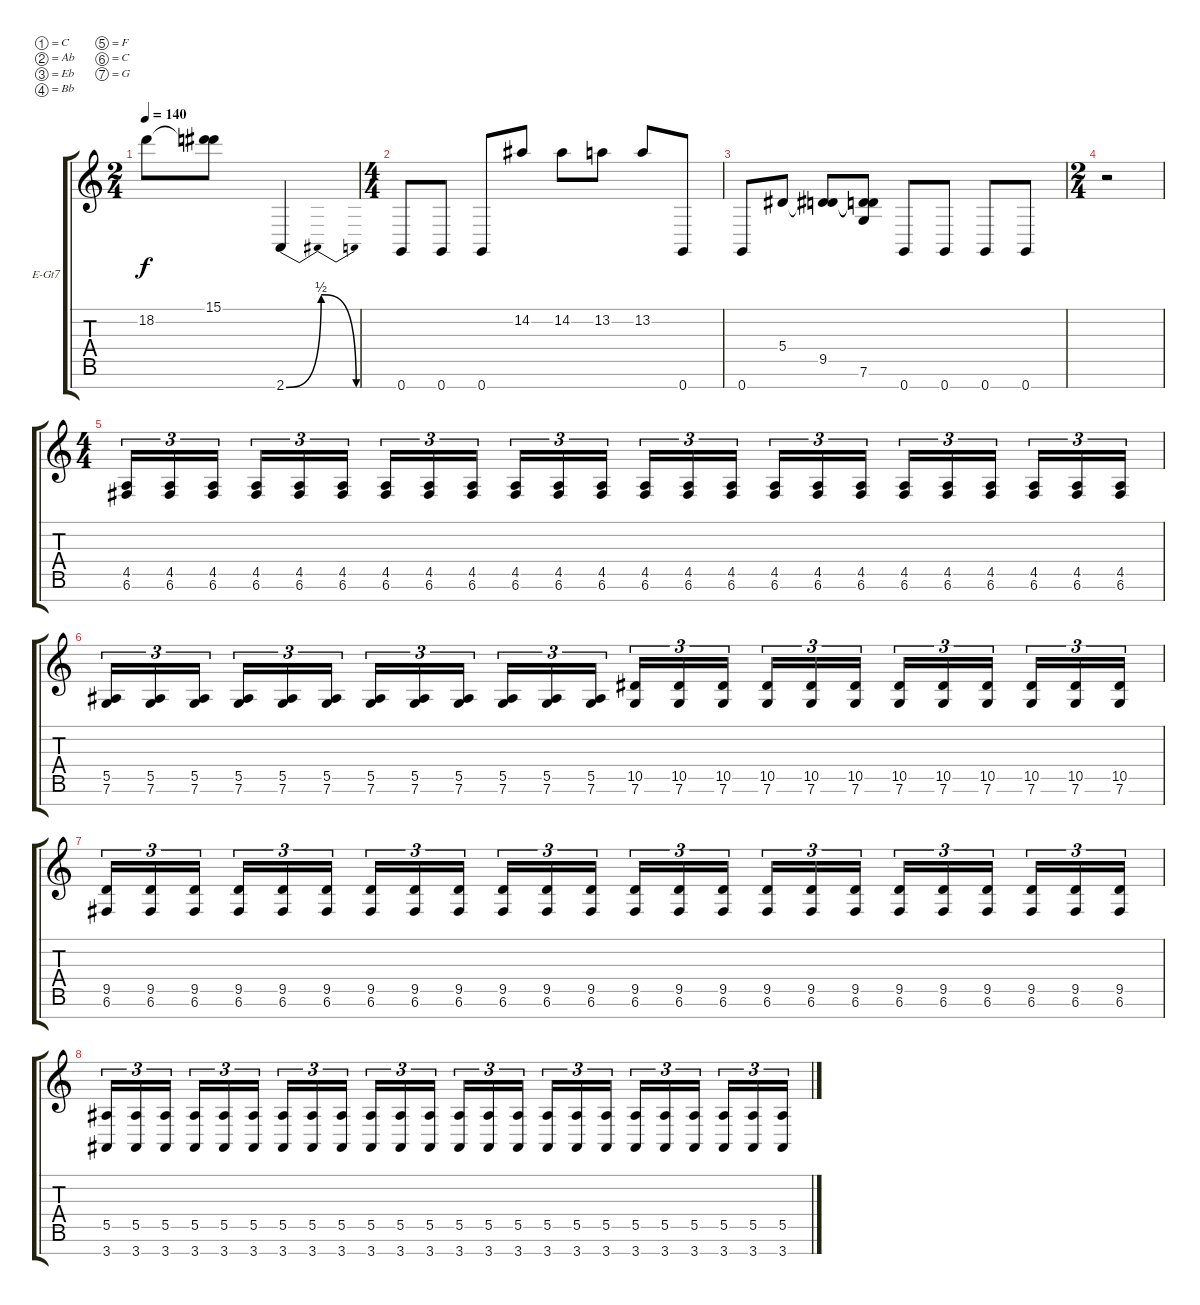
\bracketExtendMode groupsimilarinstruments
\firstSystemTrackNameOrientation horizontal
\otherSystemsTrackNameOrientation horizontal
\track ("Daniel" "E-Gt7") {instrument distortionguitar}
\staff {score tabs}
\tuning (C4 Ab3 Eb3 Bb2 F2 C2 G1)
\ts (2 4)
\beaming (8 2 2 2 2)
\tempo 140
\clef g2
\ks c
18.2.8{dy f} (15.1 18.2{t}).8 2.7{be (bendrelease 0 0 30 2 30 2 60 0)}.4 |
\ts (4 4)
\beaming (8 2 2 2 2)
0.7.8 0.7.8 0.7.8 14.2.8 14.2.8 13.2.8 13.2.8 0.7.8 |
0.7.8 5.4.8 (9.5 5.4{t}).8 (5.4{t} 9.5{t} 7.6).8 0.7.8 0.7.8 0.7.8 0.7.8 |
\ts (2 4)
\beaming (8 2 2 2 2)
r.2 |
\ts (4 4)
\beaming (8 2 2 2 2)
(4.5 6.6).16{tu (3 2)} (4.5 6.6).16{tu (3 2)} (4.5 6.6).16{tu (3 2)} (4.5 6.6).16{tu (3 2)} (4.5 6.6).16{tu (3 2)} (4.5 6.6).16{tu (3 2)} (4.5 6.6).16{tu (3 2)} (4.5 6.6).16{tu (3 2)} (4.5 6.6).16{tu (3 2)} (4.5 6.6).16{tu (3 2)} (4.5 6.6).16{tu (3 2)} (4.5 6.6).16{tu (3 2)} (4.5 6.6).16{tu (3 2)} (4.5 6.6).16{tu (3 2)} (4.5 6.6).16{tu (3 2)} (4.5 6.6).16{tu (3 2)} (4.5 6.6).16{tu (3 2)} (4.5 6.6).16{tu (3 2)} (4.5 6.6).16{tu (3 2)} (4.5 6.6).16{tu (3 2)} (4.5 6.6).16{tu (3 2)} (4.5 6.6).16{tu (3 2)} (4.5 6.6).16{tu (3 2)} (4.5 6.6).16{tu (3 2)} |
(5.5 7.6).16{tu (3 2)} (5.5 7.6).16{tu (3 2)} (5.5 7.6).16{tu (3 2)} (5.5 7.6).16{tu (3 2)} (5.5 7.6).16{tu (3 2)} (5.5 7.6).16{tu (3 2)} (5.5 7.6).16{tu (3 2)} (5.5 7.6).16{tu (3 2)} (5.5 7.6).16{tu (3 2)} (5.5 7.6).16{tu (3 2)} (5.5 7.6).16{tu (3 2)} (5.5 7.6).16{tu (3 2)} (10.5 7.6).16{tu (3 2)} (10.5 7.6).16{tu (3 2)} (10.5 7.6).16{tu (3 2)} (10.5 7.6).16{tu (3 2)} (10.5 7.6).16{tu (3 2)} (10.5 7.6).16{tu (3 2)} (10.5 7.6).16{tu (3 2)} (10.5 7.6).16{tu (3 2)} (10.5 7.6).16{tu (3 2)} (10.5 7.6).16{tu (3 2)} (10.5 7.6).16{tu (3 2)} (10.5 7.6).16{tu (3 2)} |
(9.5 6.6).16{tu (3 2)} (9.5 6.6).16{tu (3 2)} (9.5 6.6).16{tu (3 2)} (9.5 6.6).16{tu (3 2)} (9.5 6.6).16{tu (3 2)} (9.5 6.6).16{tu (3 2)} (9.5 6.6).16{tu (3 2)} (9.5 6.6).16{tu (3 2)} (9.5 6.6).16{tu (3 2)} (9.5 6.6).16{tu (3 2)} (9.5 6.6).16{tu (3 2)} (9.5 6.6).16{tu (3 2)} (9.5 6.6).16{tu (3 2)} (9.5 6.6).16{tu (3 2)} (9.5 6.6).16{tu (3 2)} (9.5 6.6).16{tu (3 2)} (9.5 6.6).16{tu (3 2)} (9.5 6.6).16{tu (3 2)} (9.5 6.6).16{tu (3 2)} (9.5 6.6).16{tu (3 2)} (9.5 6.6).16{tu (3 2)} (9.5 6.6).16{tu (3 2)} (9.5 6.6).16{tu (3 2)} (9.5 6.6).16{tu (3 2)} |
(5.5 3.7).16{tu (3 2)} (5.5 3.7).16{tu (3 2)} (5.5 3.7).16{tu (3 2)} (5.5 3.7).16{tu (3 2)} (5.5 3.7).16{tu (3 2)} (5.5 3.7).16{tu (3 2)} (5.5 3.7).16{tu (3 2)} (5.5 3.7).16{tu (3 2)} (5.5 3.7).16{tu (3 2)} (5.5 3.7).16{tu (3 2)} (5.5 3.7).16{tu (3 2)} (5.5 3.7).16{tu (3 2)} (5.5 3.7).16{tu (3 2)} (5.5 3.7).16{tu (3 2)} (5.5 3.7).16{tu (3 2)} (5.5 3.7).16{tu (3 2)} (5.5 3.7).16{tu (3 2)} (5.5 3.7).16{tu (3 2)} (5.5 3.7).16{tu (3 2)} (5.5 3.7).16{tu (3 2)} (5.5 3.7).16{tu (3 2)} (5.5 3.7).16{tu (3 2)} (5.5 3.7).16{tu (3 2)} (5.5 3.7).16{tu (3 2)}
